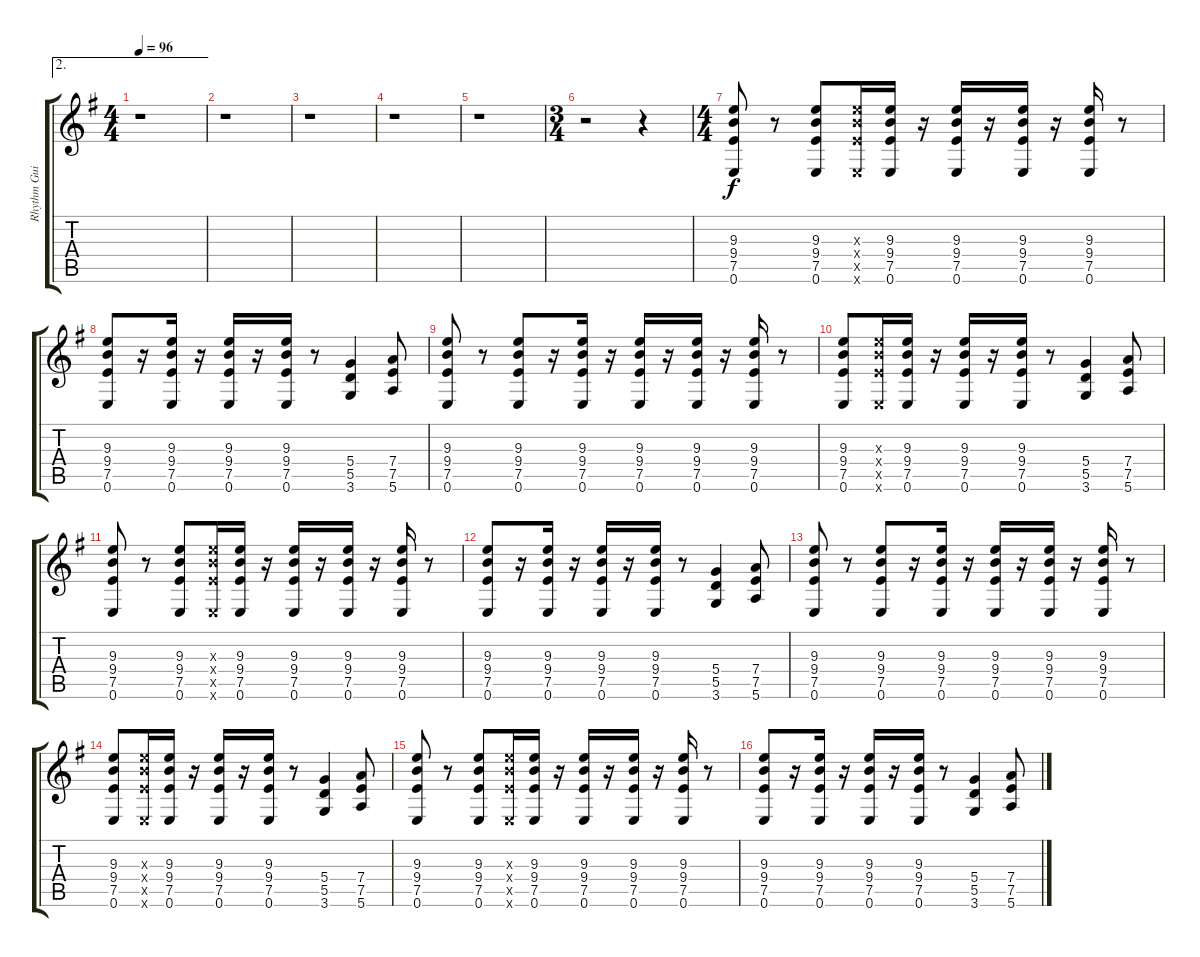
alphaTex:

\track ("Rhythm Guitar" "Rhythm Gui") {instrument distortionguitar}
\staff {score tabs}
\tuning (E4 B3 G3 D3 A2 E2) {hide}
\ae 2
\ts (4 4)
\tempo 96
\clef g2
\ks g
r.1{dy f} |
r.1 |
r.1 |
r.1 |
r.1 |
\ts (3 4)
r.2 r.4 |
\ts (4 4)
(9.3 9.4 7.5 0.6).8 r.8 (9.3 9.4 7.5 0.6).8 (9.3{x} 9.4{x} 7.5{x} 0.6{x}).16 (9.3 9.4 7.5 0.6).16 r.16 (9.3 9.4 7.5 0.6).16 r.16 (9.3 9.4 7.5 0.6).16 r.16 (9.3 9.4 7.5 0.6).16 r.8 |
(9.3 9.4 7.5 0.6).8 r.16 (9.3 9.4 7.5 0.6).16 r.16 (9.3 9.4 7.5 0.6).16 r.16 (9.3 9.4 7.5 0.6).16 r.8 (5.4 5.5 3.6).4 (7.4 7.5 5.6).8 |
(9.3 9.4 7.5 0.6).8 r.8 (9.3 9.4 7.5 0.6).8 r.16 (9.3 9.4 7.5 0.6).16 r.16 (9.3 9.4 7.5 0.6).16 r.16 (9.3 9.4 7.5 0.6).16 r.16 (9.3 9.4 7.5 0.6).16 r.8 |
(9.3 9.4 7.5 0.6).8 (9.3{x} 9.4{x} 7.5{x} 0.6{x}).16 (9.3 9.4 7.5 0.6).16 r.16 (9.3 9.4 7.5 0.6).16 r.16 (9.3 9.4 7.5 0.6).16 r.8 (5.4 5.5 3.6).4 (7.4 7.5 5.6).8 |
(9.3 9.4 7.5 0.6).8 r.8 (9.3 9.4 7.5 0.6).8 (9.3{x} 9.4{x} 7.5{x} 0.6{x}).16 (9.3 9.4 7.5 0.6).16 r.16 (9.3 9.4 7.5 0.6).16 r.16 (9.3 9.4 7.5 0.6).16 r.16 (9.3 9.4 7.5 0.6).16 r.8 |
(9.3 9.4 7.5 0.6).8 r.16 (9.3 9.4 7.5 0.6).16 r.16 (9.3 9.4 7.5 0.6).16 r.16 (9.3 9.4 7.5 0.6).16 r.8 (5.4 5.5 3.6).4 (7.4 7.5 5.6).8 |
(9.3 9.4 7.5 0.6).8 r.8 (9.3 9.4 7.5 0.6).8 r.16 (9.3 9.4 7.5 0.6).16 r.16 (9.3 9.4 7.5 0.6).16 r.16 (9.3 9.4 7.5 0.6).16 r.16 (9.3 9.4 7.5 0.6).16 r.8 |
(9.3 9.4 7.5 0.6).8 (9.3{x} 9.4{x} 7.5{x} 0.6{x}).16 (9.3 9.4 7.5 0.6).16 r.16 (9.3 9.4 7.5 0.6).16 r.16 (9.3 9.4 7.5 0.6).16 r.8 (5.4 5.5 3.6).4 (7.4 7.5 5.6).8 |
(9.3 9.4 7.5 0.6).8 r.8 (9.3 9.4 7.5 0.6).8 (9.3{x} 9.4{x} 7.5{x} 0.6{x}).16 (9.3 9.4 7.5 0.6).16 r.16 (9.3 9.4 7.5 0.6).16 r.16 (9.3 9.4 7.5 0.6).16 r.16 (9.3 9.4 7.5 0.6).16 r.8 |
(9.3 9.4 7.5 0.6).8 r.16 (9.3 9.4 7.5 0.6).16 r.16 (9.3 9.4 7.5 0.6).16 r.16 (9.3 9.4 7.5 0.6).16 r.8 (5.4 5.5 3.6).4 (7.4 7.5 5.6).8
